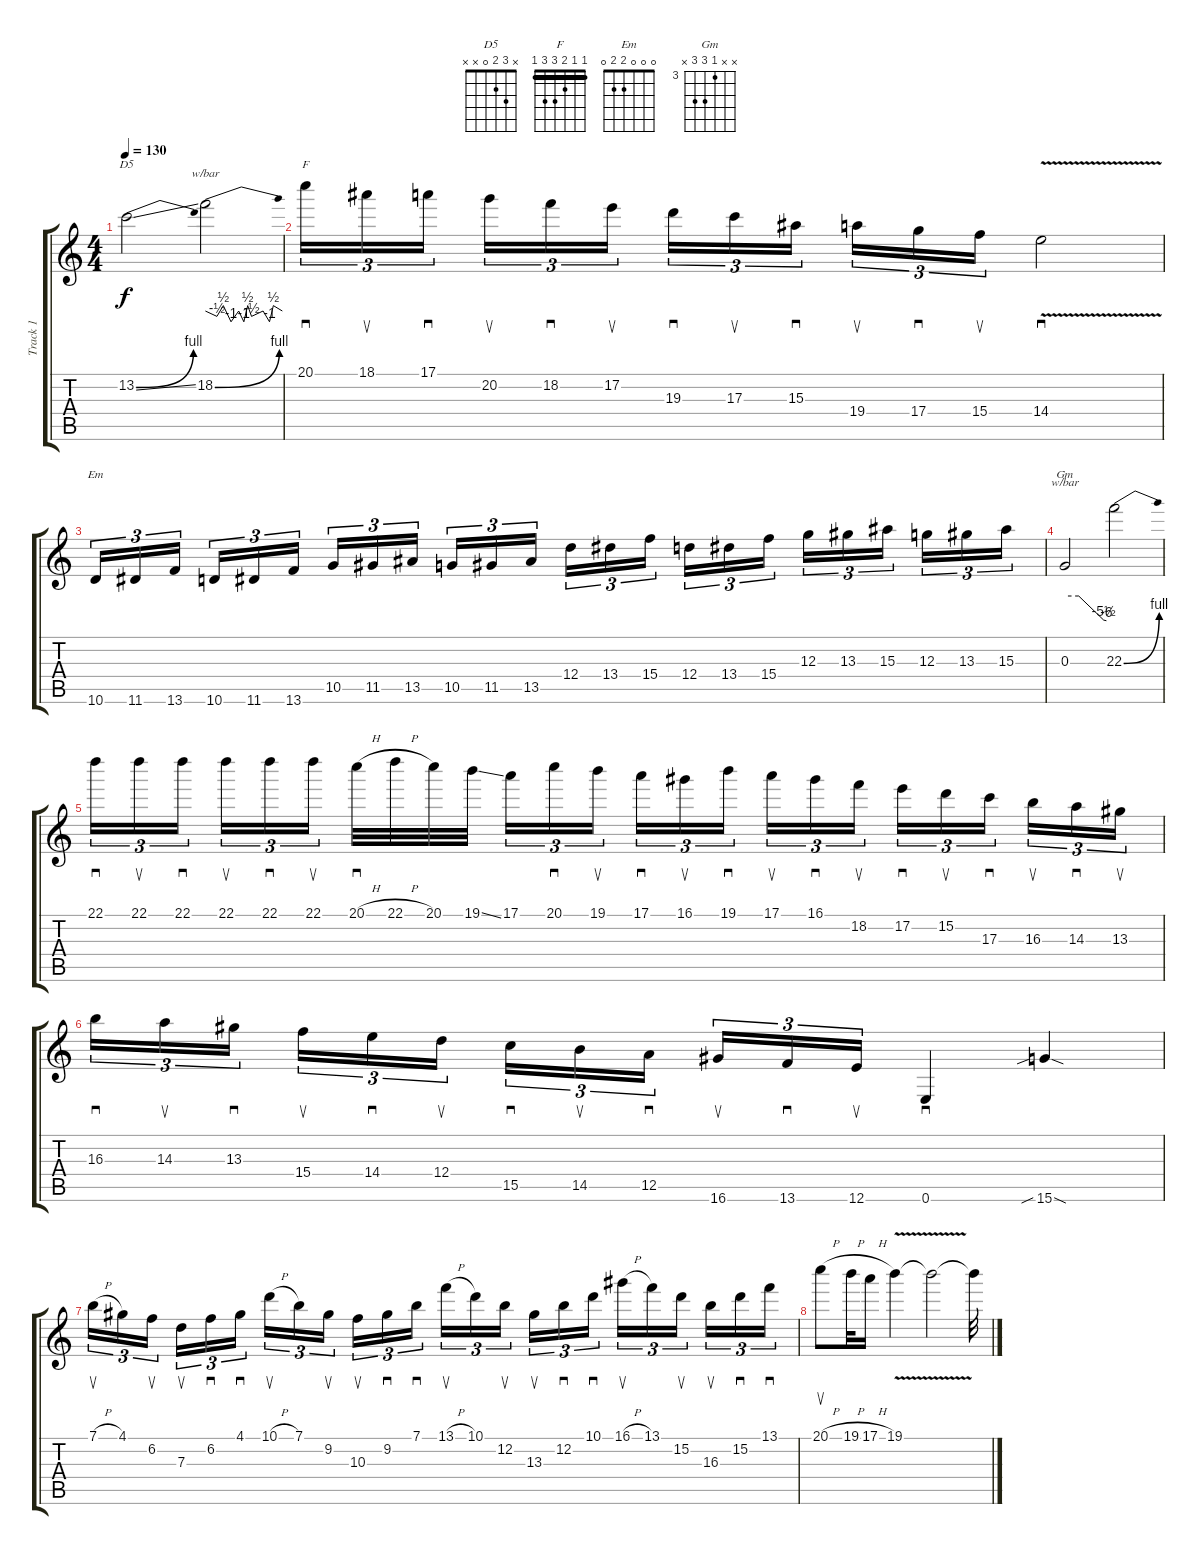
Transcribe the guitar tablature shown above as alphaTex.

\track ("Track 1" "Track 1") {instrument acousticguitarsteel}
\staff {score tabs}
\tuning (E4 B3 G3 D3 A2 E2) {hide}
\chord ("D5" x 3 2 0 x x)
\chord ("F" 1 1 2 3 3 1) {barre 1}
\chord ("Em" 0 0 0 2 2 0)
\chord ("Gm" x x 3 5 5 x) {firstfret 3}
\ts (4 4)
\tempo 130
\clef g2
\ks c
13.2{be (bend 0 0 60 4) ss}.2{ch "D5" dy f} 18.2{be (bend 0 0 60 4)}.2{tbe (custom default 0 0 9 -2 14 2 20 -4 26 0 30 -4 33 2 36 -2 45 0 50 -4 53 2 60 0)} |
20.1.16{sd tu (3 2) ch "F"} 18.1.16{su tu (3 2)} 17.1.16{sd tu (3 2) beam splitsecondary} 20.2.16{su tu (3 2)} 18.2.16{sd tu (3 2)} 17.2.16{su tu (3 2)} 19.3.16{sd tu (3 2)} 17.3.16{su tu (3 2)} 15.3.16{sd tu (3 2) beam splitsecondary} 19.4.16{su tu (3 2)} 17.4.16{sd tu (3 2)} 15.4.16{su tu (3 2)} 14.4{v}.2{sd} |
10.6.16{tu (3 2) ch "Em"} 11.6.16{tu (3 2)} 13.6.16{tu (3 2) beam splitsecondary} 10.6.16{tu (3 2)} 11.6.16{tu (3 2)} 13.6.16{tu (3 2)} 10.5.16{tu (3 2)} 11.5.16{tu (3 2)} 13.5.16{tu (3 2) beam splitsecondary} 10.5.16{tu (3 2)} 11.5.16{tu (3 2)} 13.5.16{tu (3 2)} 12.4.16{tu (3 2)} 13.4.16{tu (3 2)} 15.4.16{tu (3 2) beam splitsecondary} 12.4.16{tu (3 2)} 13.4.16{tu (3 2)} 15.4.16{tu (3 2)} 12.3.16{tu (3 2)} 13.3.16{tu (3 2)} 15.3.16{tu (3 2) beam splitsecondary} 12.3.16{tu (3 2)} 13.3.16{tu (3 2)} 15.3.16{tu (3 2)} |
0.3.2{tbe (custom default 0 0 20 0 56 -22 60 -24) ch "Gm"} 22.3{be (bend 0 0 60 4)}.2 |
22.1.16{sd tu (3 2)} 22.1.16{su tu (3 2)} 22.1.16{sd tu (3 2) beam splitsecondary} 22.1.16{su tu (3 2)} 22.1.16{sd tu (3 2)} 22.1.16{su tu (3 2)} 20.1{h}.32{sd} 22.1{h}.32 20.1.32 19.1{ss}.32{beam splitsecondary} 17.1.16{tu (3 2)} 20.1.16{sd tu (3 2)} 19.1.16{su tu (3 2)} 17.1.16{sd tu (3 2)} 16.1.16{su tu (3 2)} 19.1.16{sd tu (3 2) beam splitsecondary} 17.1.16{su tu (3 2)} 16.1.16{sd tu (3 2)} 18.2.16{su tu (3 2)} 17.2.16{sd tu (3 2)} 15.2.16{su tu (3 2)} 17.3.16{sd tu (3 2) beam splitsecondary} 16.3.16{su tu (3 2)} 14.3.16{sd tu (3 2)} 13.3.16{su tu (3 2)} |
16.3.16{sd tu (3 2)} 14.3.16{su tu (3 2)} 13.3.16{sd tu (3 2) beam splitsecondary} 15.4.16{su tu (3 2)} 14.4.16{sd tu (3 2)} 12.4.16{su tu (3 2)} 15.5.16{sd tu (3 2)} 14.5.16{su tu (3 2)} 12.5.16{sd tu (3 2) beam splitsecondary} 16.6.16{su tu (3 2)} 13.6.16{sd tu (3 2)} 12.6.16{su tu (3 2)} 0.6.4{sd} 15.6{sib sod}.4 |
7.1{h}.16{su tu (3 2)} 4.1.16{tu (3 2)} 6.2.16{su tu (3 2) beam splitsecondary} 7.3.16{su tu (3 2)} 6.2.16{sd tu (3 2)} 4.1.16{sd tu (3 2)} 10.1{h}.16{su tu (3 2)} 7.1.16{tu (3 2)} 9.2.16{su tu (3 2) beam splitsecondary} 10.3.16{su tu (3 2)} 9.2.16{sd tu (3 2)} 7.1.16{sd tu (3 2)} 13.1{h}.16{su tu (3 2)} 10.1.16{tu (3 2)} 12.2.16{su tu (3 2) beam splitsecondary} 13.3.16{su tu (3 2)} 12.2.16{sd tu (3 2)} 10.1.16{sd tu (3 2)} 16.1{h}.16{su tu (3 2)} 13.1.16{tu (3 2)} 15.2.16{su tu (3 2) beam splitsecondary} 16.3.16{su tu (3 2)} 15.2.16{sd tu (3 2)} 13.1.16{sd tu (3 2)} |
20.1{h}.8{su} 19.1{h}.32 17.1{h}.16 19.1{v}.4 19.1{t}.2 19.1{t}.32
